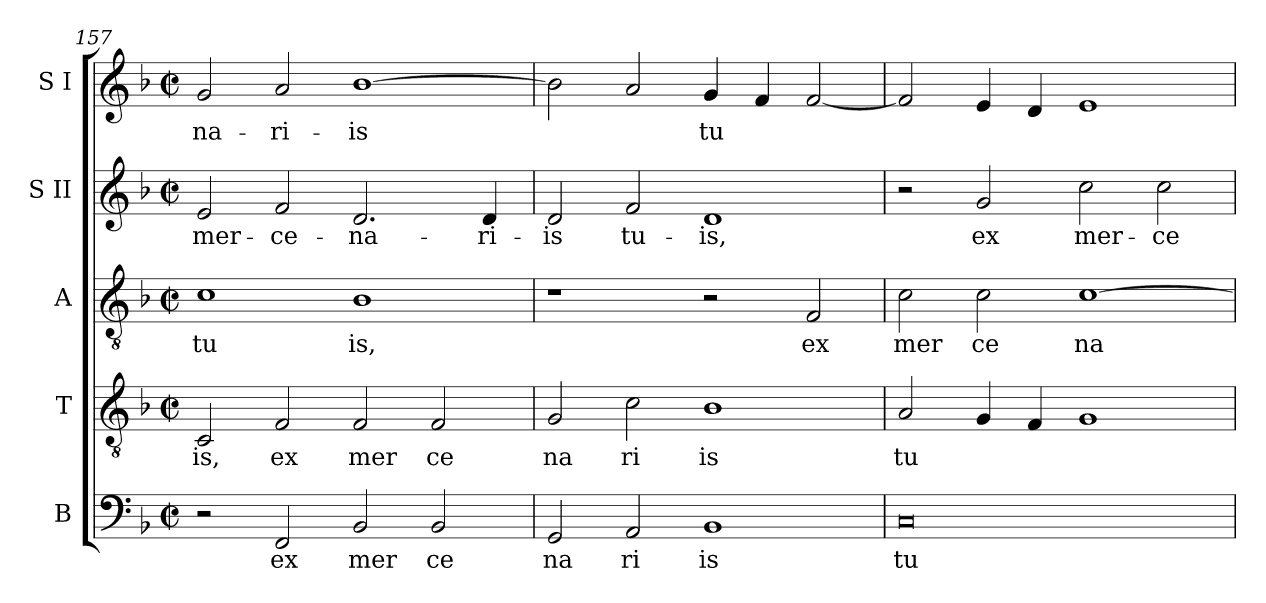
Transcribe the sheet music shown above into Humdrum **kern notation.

**kern	**text	**kern	**text	**kern	**text	**kern	**text	**kern	**text
*part5	*part5	*part4	*part4	*part3	*part3	*part2	*part2	*part1	*part1
*staff5	*staff5	*staff4	*staff4	*staff3	*staff3	*staff2	*staff2	*staff1	*staff1
*I"B	*	*I"T	*	*I"A	*	*I"S II	*	*I"S I	*
!!LO:PB:g=z
*clefF4	*	*clefGv2	*	*clefGv2	*	*clefG2	*	*clefG2	*
*k[b-]	*	*k[b-]	*	*k[b-]	*	*k[b-]	*	*k[b-]	*
*F:	*	*F:	*	*F:	*	*F:	*	*F:	*
*M2/2	*	*M2/2	*	*M2/2	*	*M2/2	*	*M2/2	*
*met(c|)	*	*met(c|)	*	*met(c|)	*	*met(c|)	*	*met(c|)	*
=157	=157	=157	=157	=157	=157	=157	=157	=157	=157
!	!	!	!LO:LY:b:cj	!	!LO:LY:b:cj	!	!LO:LY:b:cj	!	!LO:LY:b:cj
2r	.	2C/	-is,	1c	tu	2e/	mer-	2g/	na-
!	!LO:LY:b:cj	!	!LO:LY:b:cj	!	!	!	!LO:LY:b:cj	!	!LO:LY:b:cj
2FF/	ex	2F/	ex	.	.	2f/	-ce-	2a/	-ri-
!	!LO:LY:b:cj	!	!LO:LY:b:cj	!	!LO:LY:b:cj	!	!LO:LY:b:cj	!	!LO:LY:b:cj
2BB-/	mer	2F/	mer	1B-	is,	2.d/	-na-	[>1b-	-is
!	!LO:LY:b:cj	!	!LO:LY:b:cj	!	!	!	!	!	!
2BB-/	ce	2F/	ce	.	.	.	.	.	.
!	!	!	!	!	!	!	!LO:LY:b:cj	!	!
.	.	.	.	.	.	4d/	-ri-	.	.
=158	=158	=158	=158	=158	=158	=158	=158	=158	=158
!	!LO:LY:b:cj	!	!LO:LY:b:cj	!	!	!	!LO:LY:b:cj	!	!LO:LY:b:cj
2GG/	na	2G/	na	1r	.	2d/	-is	2b-\]	.
!	!LO:LY:b:cj	!	!LO:LY:b:cj	!	!	!	!LO:LY:b:cj	!	!LO:LY:b:cj
2AA/	ri	2c\	ri	.	.	2f/	tu-	2a/	.
!	!LO:LY:b:cj	!	!LO:LY:b:cj	!	!	!	!LO:LY:b:cj	!	!LO:LY:b:cj
1BB-	is	1B-	is	2r	.	1d	-is,	4g/	tu-
!	!	!	!	!	!	!	!	!	!LO:LY:b:cj
.	.	.	.	.	.	.	.	4f/	--
!	!	!	!	!	!LO:LY:b:cj	!	!	!	!LO:LY:b:cj
.	.	.	.	2F/	ex	.	.	[<2f/	--
=159	=159	=159	=159	=159	=159	=159	=159	=159	=159
!	!LO:LY:b:cj	!	!LO:LY:b:cj	!	!LO:LY:b:cj	!	!	!	!LO:LY:b:cj
0C	tu	2A/	tu	2c\	mer	2r	.	2f/]	--
!	!	!	!LO:LY:b:cj	!	!LO:LY:b:cj	!	!LO:LY:b:cj	!	!LO:LY:b:cj
.	.	4G/	.	2c\	ce	2g/	ex	4e/	--
!	!	!	!LO:LY:b:cj	!	!	!	!	!	!LO:LY:b:cj
.	.	4F/	.	.	.	.	.	4d/	--
!	!	!	!LO:LY:b:cj	!	!LO:LY:b:cj	!	!LO:LY:b:cj	!	!LO:LY:b:cj
.	.	1G	.	[>1c	na	2cc\	mer-	1e	--
!	!	!	!	!	!	!	!LO:LY:b:cj	!	!
.	.	.	.	.	.	2cc\	-ce-	.	.
=	=	=	=	=	=	=	=	=	=
*-	*-	*-	*-	*-	*-	*-	*-	*-	*-
